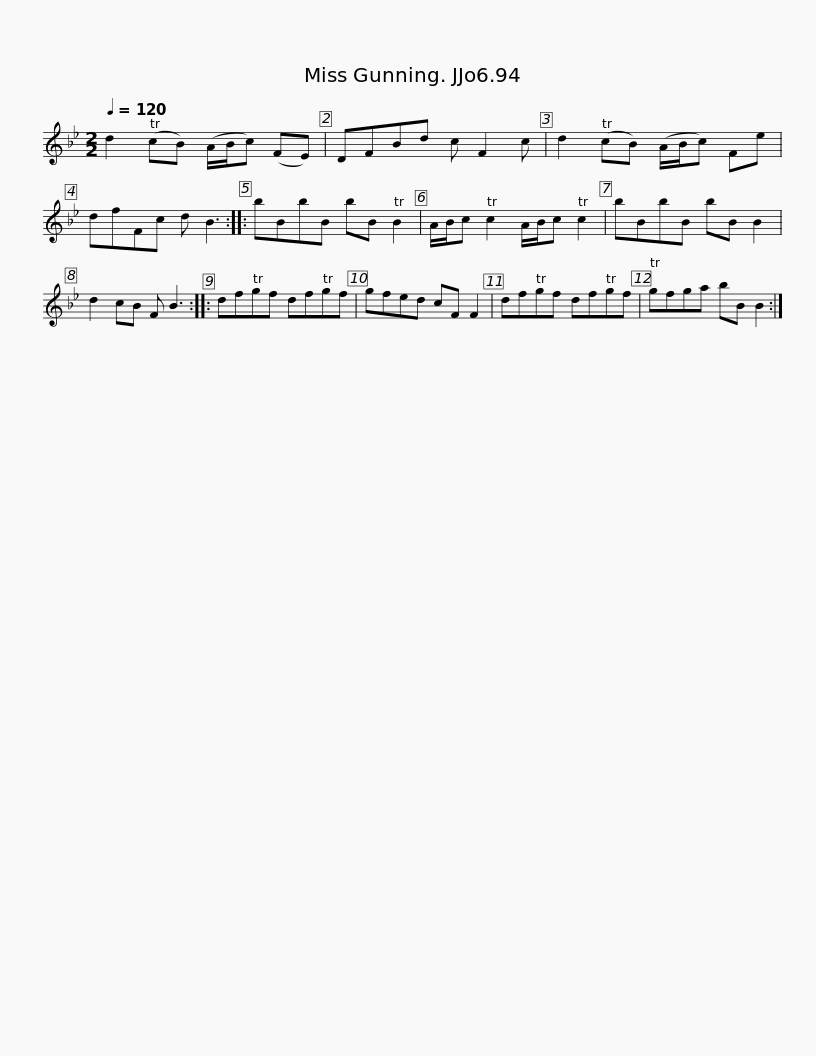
X:1
L:1/8
Q:1/4=120
M:2/2
I:linebreak $
K:Bb
V:1 treble
V:1
 d2 (cB) (A/B/c) (FE) | DFBd c F2 c | d2 (cB) (A/B/c) Fe | dfFc d B3 :: bBbB bB B2 |$ %5
 A/B/c c2 A/B/c c2 | bBbB bB B2 | d2 cB F B3 :: dfgf dfgf | gfed cF F2 | %10
 dfgf dfgf |$ gfga bB B2 :| %12
